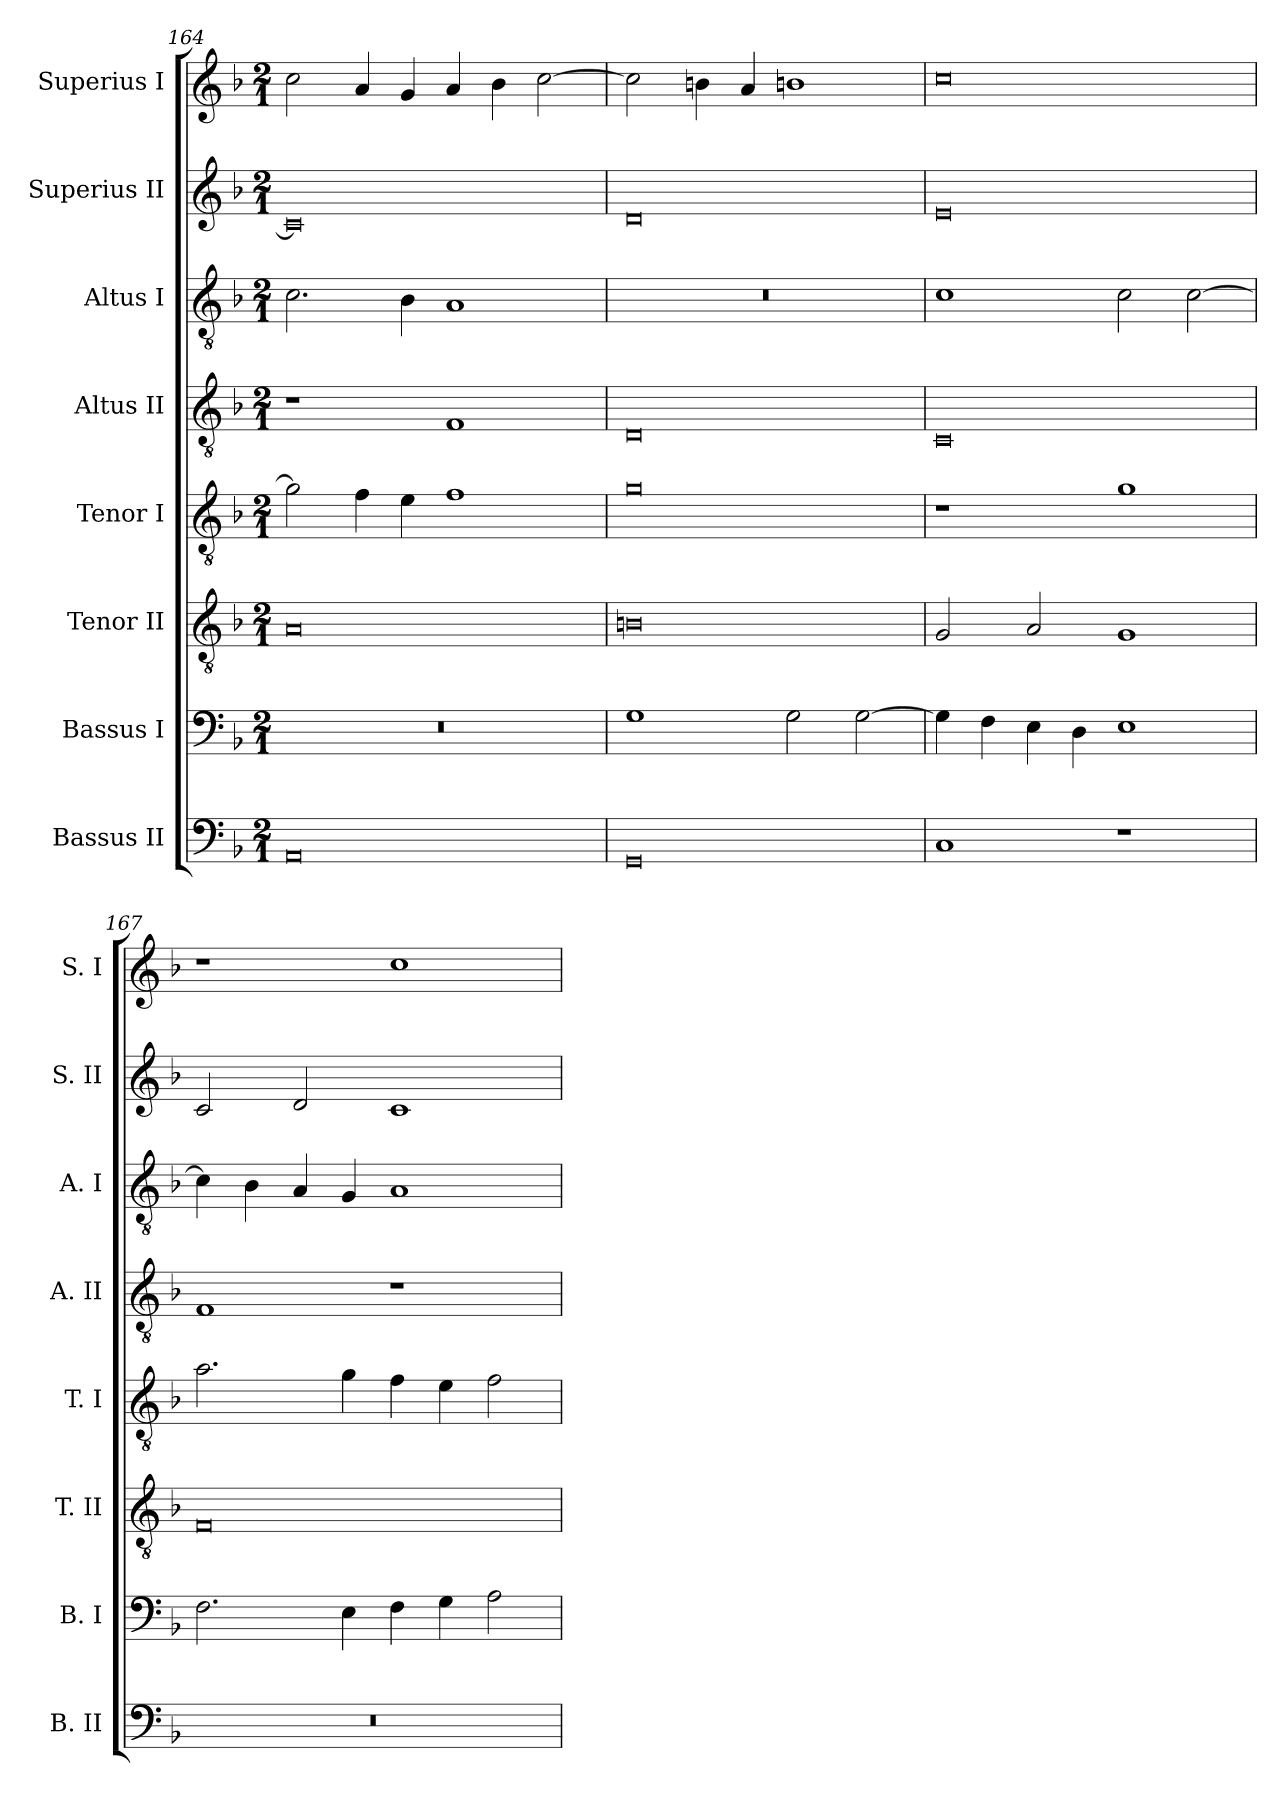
**kern	**kern	**kern	**kern	**kern	**kern	**kern	**kern
*part8	*part7	*part6	*part5	*part4	*part3	*part2	*part1
*staff8	*staff7	*staff6	*staff5	*staff4	*staff3	*staff2	*staff1
*I"Bassus II	*I"Bassus I	*I"Tenor II	*I"Tenor I	*I"Altus II	*I"Altus I	*I"Superius II	*I"Superius I
*I'B. II	*I'B. I	*I'T. II	*I'T. I	*I'A. II	*I'A. I	*I'S. II	*I'S. I
*clefF4	*clefF4	*clefGv2	*clefGv2	*clefGv2	*clefGv2	*clefG2	*clefG2
*k[b-]	*k[b-]	*k[b-]	*k[b-]	*k[b-]	*k[b-]	*k[b-]	*k[b-]
*F:	*F:	*F:	*F:	*F:	*F:	*F:	*F:
*M2/1	*M2/1	*M2/1	*M2/1	*M2/1	*M2/1	*M2/1	*M2/1
=164	=164	=164	=164	=164	=164	=164	=164
0AA	0r	0A	2g]	1r	2.c	0c]	2cc
.	.	.	4f	.	.	.	4a
.	.	.	4e	.	4B-	.	4g
.	.	.	1f	1F	1A	.	4a
.	.	.	.	.	.	.	4b-
.	.	.	.	.	.	.	[2cc
=165	=165	=165	=165	=165	=165	=165	=165
0GG	1G	0Bn	0g	0D	0r	0d	2cc]
.	.	.	.	.	.	.	4bn
.	.	.	.	.	.	.	4a
.	2G	.	.	.	.	.	1bn
.	[2G	.	.	.	.	.	.
=166	=166	=166	=166	=166	=166	=166	=166
1C	4G]	2G	1r	0C	1c	0e	0cc
.	4F	.	.	.	.	.	.
.	4E	2A	.	.	.	.	.
.	4D	.	.	.	.	.	.
1r	1E	1G	1g	.	2c	.	.
.	.	.	.	.	[2c	.	.
=167	=167	=167	=167	=167	=167	=167	=167
0r	2.F	0F	2.a	1F	4c]	2c	1r
.	.	.	.	.	4B-	.	.
.	.	.	.	.	4A	2d	.
.	4E	.	4g	.	4G	.	.
.	4F	.	4f	1r	1A	1c	1cc
.	4G	.	4e	.	.	.	.
.	2A	.	2f	.	.	.	.
=	=	=	=	=	=	=	=
*-	*-	*-	*-	*-	*-	*-	*-
